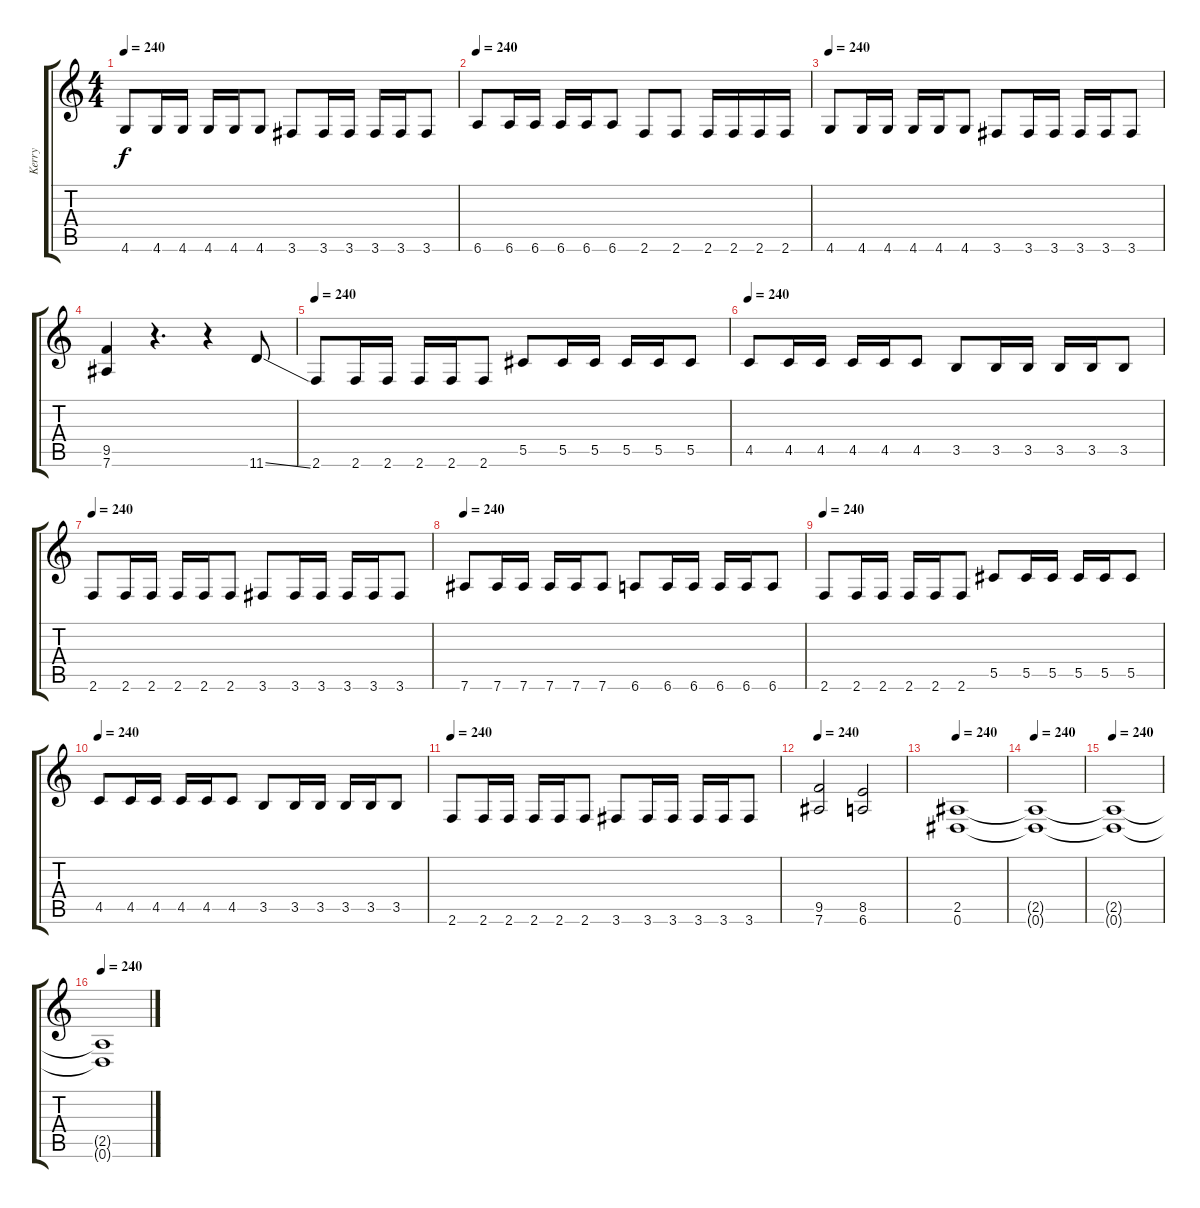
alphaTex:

\track ("Kerry" "Kerry") {instrument distortionguitar}
\staff {score tabs}
\tuning (Eb4 Bb3 Gb3 Db3 Ab2 Eb2) {hide}
\ts (4 4)
\tempo 240
\clef g2
\ks c
4.6.8{dy f} 4.6.16 4.6.16 4.6.16 4.6.16 4.6.8 3.6.8 3.6.16 3.6.16 3.6.16 3.6.16 3.6.8 |
\tempo 240
6.6.8 6.6.16 6.6.16 6.6.16 6.6.16 6.6.8 2.6.8 2.6.8 2.6.16 2.6.16 2.6.16 2.6.16 |
\tempo 240
4.6.8 4.6.16 4.6.16 4.6.16 4.6.16 4.6.8 3.6.8 3.6.16 3.6.16 3.6.16 3.6.16 3.6.8 |
(9.5 7.6).4 r.4{d} r.4 11.6{ss}.8 |
\tempo 240
2.6.8 2.6.16 2.6.16 2.6.16 2.6.16 2.6.8 5.5.8 5.5.16 5.5.16 5.5.16 5.5.16 5.5.8 |
\tempo 240
4.5.8 4.5.16 4.5.16 4.5.16 4.5.16 4.5.8 3.5.8 3.5.16 3.5.16 3.5.16 3.5.16 3.5.8 |
\tempo 240
2.6.8 2.6.16 2.6.16 2.6.16 2.6.16 2.6.8 3.6.8 3.6.16 3.6.16 3.6.16 3.6.16 3.6.8 |
\tempo 240
7.6.8 7.6.16 7.6.16 7.6.16 7.6.16 7.6.8 6.6.8 6.6.16 6.6.16 6.6.16 6.6.16 6.6.8 |
\tempo 240
2.6.8 2.6.16 2.6.16 2.6.16 2.6.16 2.6.8 5.5.8 5.5.16 5.5.16 5.5.16 5.5.16 5.5.8 |
\tempo 240
4.5.8 4.5.16 4.5.16 4.5.16 4.5.16 4.5.8 3.5.8 3.5.16 3.5.16 3.5.16 3.5.16 3.5.8 |
\tempo 240
2.6.8 2.6.16 2.6.16 2.6.16 2.6.16 2.6.8 3.6.8 3.6.16 3.6.16 3.6.16 3.6.16 3.6.8 |
\tempo 240
(9.5 7.6).2 (8.5 6.6).2 |
\tempo 240
(2.5 0.6).1 |
\tempo 240
(2.5{t} 0.6{t}).1 |
\tempo 240
(2.5{t} 0.6{t}).1 |
\tempo 240
(2.5{t} 0.6{t}).1
